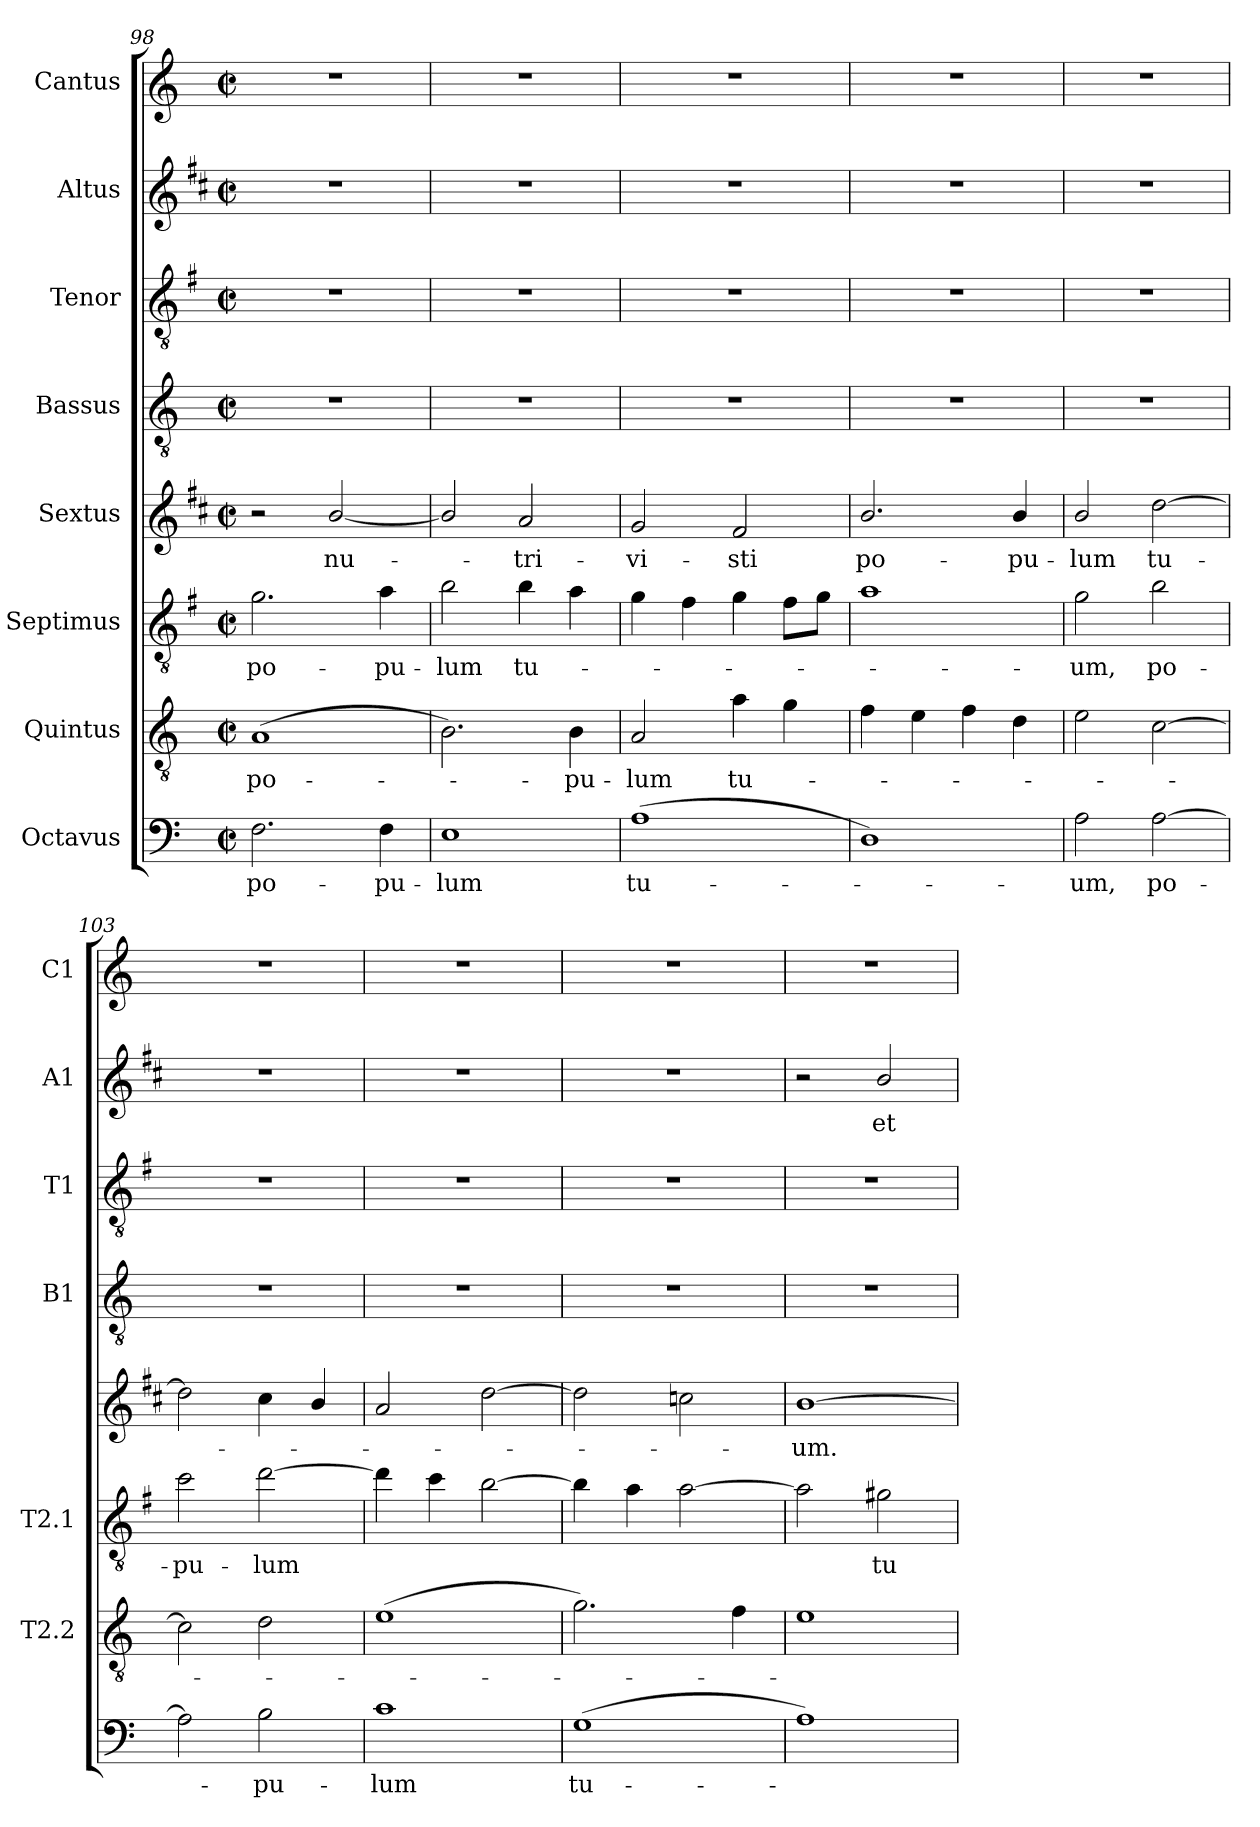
**kern	**text	**kern	**text	**kern	**text	**kern	**text	**kern	**kern	**kern	**text	**kern
*part8	*part8	*part7	*part7	*part6	*part6	*part5	*part5	*part4	*part3	*part2	*part2	*part1
*staff8	*staff8	*staff7	*staff7	*staff6	*staff6	*staff5	*staff5	*staff4	*staff3	*staff2	*staff2	*staff1
*I"Octavus	*	*I"Quintus	*	*I"Septimus	*	*I"Sextus	*	*I"Bassus	*I"Tenor	*I"Altus	*	*I"Cantus
*	*	*I'T2.2	*	*I'T2.1	*	*	*	*I'B1	*I'T1	*I'A1	*	*I'C1
*clefF4	*	*clefGv2	*	*clefGv2	*	*clefG2	*	*clefGv2	*clefGv2	*clefG2	*	*clefG2
*	*	*	*	*ITrd4c7	*	*ITrd1c2	*	*	*ITrd4c7	*ITrd1c2	*	*
*k[]	*	*k[]	*	*k[]	*	*k[]	*	*k[]	*k[]	*k[]	*	*k[]
*C:	*	*C:	*	*C:	*	*C:	*	*C:	*C:	*C:	*	*C:
*M2/2	*	*M2/2	*	*M2/2	*	*M2/2	*	*M2/2	*M2/2	*M2/2	*	*M2/2
*met(c|)	*	*met(c|)	*	*met(c|)	*	*met(c|)	*	*met(c|)	*met(c|)	*met(c|)	*	*met(c|)
=98	=98	=98	=98	=98	=98	=98	=98	=98	=98	=98	=98	=98
!	!LO:LY:b	!	!LO:LY:b	!	!LO:LY:b	!	!	!	!	!	!	!
2.F\	po-	(>1A	po-	2.c\	po-	2r	.	1r	1r	1r	.	1r
!	!	!	!	!	!	!	!LO:LY:b	!	!	!	!	!
.	.	.	.	.	.	[2a/	nu-	.	.	.	.	.
!	!LO:LY:b	!	!	!	!LO:LY:b	!	!	!	!	!	!	!
4F\	-pu-	.	.	4d\	-pu-	.	.	.	.	.	.	.
=99	=99	=99	=99	=99	=99	=99	=99	=99	=99	=99	=99	=99
!	!LO:LY:b	!	!	!	!LO:LY:b	!	!	!	!	!	!	!
1E	-lum	2.B\)	.	2e\	-lum	2a/]	.	1r	1r	1r	.	1r
!	!	!	!	!	!LO:LY:b	!	!LO:LY:b	!	!	!	!	!
.	.	.	.	4e\	tu-	2g/	-tri-	.	.	.	.	.
!	!	!	!LO:LY:b	!	!	!	!	!	!	!	!	!
.	.	4B\	-pu-	4d\	.	.	.	.	.	.	.	.
!!LO:PB:g=z
=100	=100	=100	=100	=100	=100	=100	=100	=100	=100	=100	=100	=100
!	!LO:LY:b	!	!LO:LY:b	!	!	!	!LO:LY:b	!	!	!	!	!
(>1A	tu-	2A/	-lum	4c\	.	2f/	-vi-	1r	1r	1r	.	1r
.	.	.	.	4B\	.	.	.	.	.	.	.	.
!	!	!	!LO:LY:b	!	!	!	!LO:LY:b	!	!	!	!	!
.	.	4a\	tu-	4c\	.	2e/	-sti	.	.	.	.	.
.	.	4g\	.	8B\L	.	.	.	.	.	.	.	.
.	.	.	.	8c\J	.	.	.	.	.	.	.	.
=101	=101	=101	=101	=101	=101	=101	=101	=101	=101	=101	=101	=101
!	!	!	!	!	!	!	!LO:LY:b	!	!	!	!	!
1D)	.	4f\	.	1d	.	2.a/	po-	1r	1r	1r	.	1r
.	.	4e\	.	.	.	.	.	.	.	.	.	.
.	.	4f\	.	.	.	.	.	.	.	.	.	.
!	!	!	!	!	!	!	!LO:LY:b	!	!	!	!	!
.	.	4d\	.	.	.	4a/	-pu-	.	.	.	.	.
=102	=102	=102	=102	=102	=102	=102	=102	=102	=102	=102	=102	=102
!	!LO:LY:b	!	!	!	!LO:LY:b	!	!LO:LY:b	!	!	!	!	!
2A\	-um,	2e\	.	2c\	-um,	2a/	-lum	1r	1r	1r	.	1r
!	!LO:LY:b	!	!	!	!LO:LY:b	!	!LO:LY:b	!	!	!	!	!
[2A\	po-	[2c\	.	2e\	po-	[2cc\	tu-	.	.	.	.	.
=103	=103	=103	=103	=103	=103	=103	=103	=103	=103	=103	=103	=103
!	!	!	!	!	!LO:LY:b	!	!	!	!	!	!	!
2A\]	.	2c\]	.	2f\	-pu-	2cc\]	.	1r	1r	1r	.	1r
!	!LO:LY:b	!	!	!	!LO:LY:b	!	!	!	!	!	!	!
2B\	-pu-	2d\	.	[2g\	-lum	4b\	.	.	.	.	.	.
.	.	.	.	.	.	4a/	.	.	.	.	.	.
=104	=104	=104	=104	=104	=104	=104	=104	=104	=104	=104	=104	=104
!	!LO:LY:b	!	!	!	!	!	!	!	!	!	!	!
1c	-lum	(>1e	.	4g\]	.	2g/	.	1r	1r	1r	.	1r
.	.	.	.	4f\	.	.	.	.	.	.	.	.
.	.	.	.	[2e\	.	[2cc\	.	.	.	.	.	.
=105	=105	=105	=105	=105	=105	=105	=105	=105	=105	=105	=105	=105
!	!LO:LY:b	!	!	!	!	!	!	!	!	!	!	!
(>1G	tu-	2.g\)	.	4e\]	.	2cc\]	.	1r	1r	1r	.	1r
.	.	.	.	4d\	.	.	.	.	.	.	.	.
.	.	.	.	[2d\	.	2b-X\	.	.	.	.	.	.
.	.	4f\	.	.	.	.	.	.	.	.	.	.
=106	=106	=106	=106	=106	=106	=106	=106	=106	=106	=106	=106	=106
!	!	!	!	!	!	!	!LO:LY:b	!	!	!	!	!
1A)	.	1e	.	2d\]	.	[1a	-um.	1r	1r	2r	.	1r
!	!	!	!	!	!LO:LY:b	!	!	!	!	!	!LO:LY:b	!
.	.	.	.	2c#X\	tu-	.	.	.	.	2a/	et	.
=	=	=	=	=	=	=	=	=	=	=	=	=
*-	*-	*-	*-	*-	*-	*-	*-	*-	*-	*-	*-	*-
